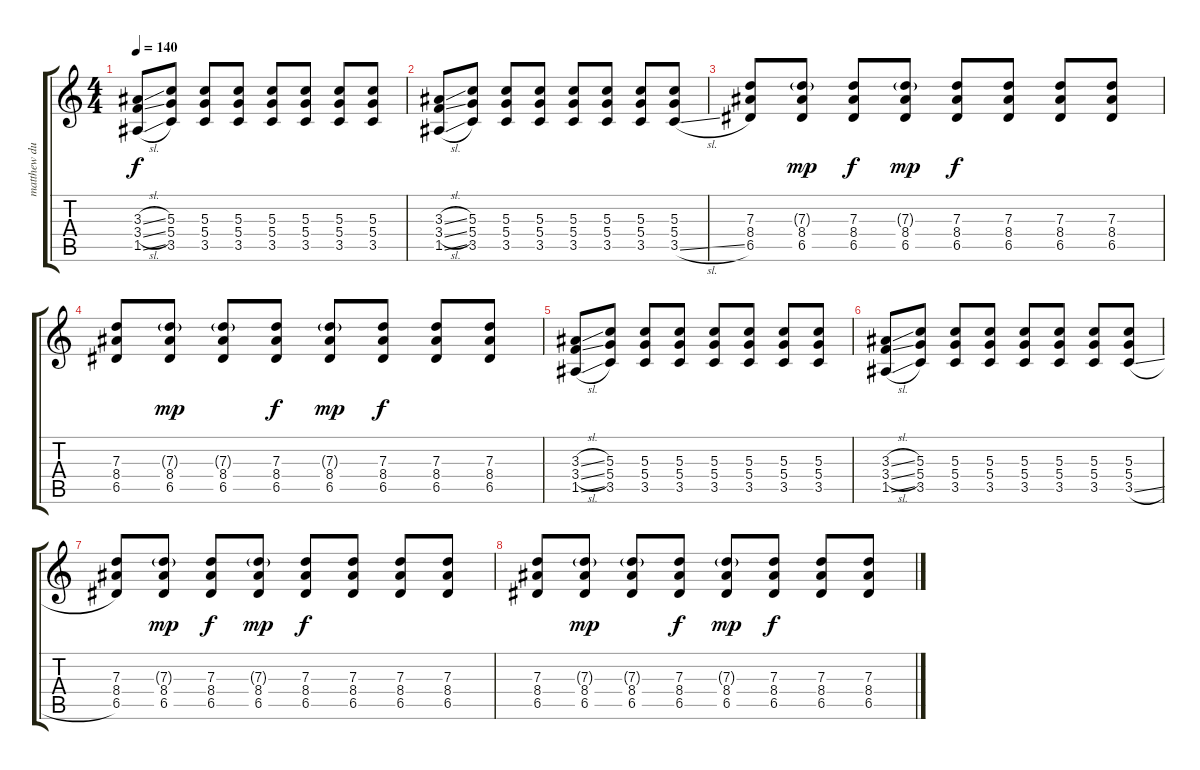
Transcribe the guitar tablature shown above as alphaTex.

\track ("matthew dub" "matthew du") {instrument acousticguitarsteel}
\staff {score tabs}
\tuning (E4 B3 G3 D3 A2 E2) {hide}
\ts (4 4)
\tempo 140
\clef g2
\ks c
(3.3{sl} 3.4{sl} 1.5{sl}).8{dy f} (5.3 5.4 3.5).8 (5.3 5.4 3.5).8 (5.3 5.4 3.5).8 (5.3 5.4 3.5).8 (5.3 5.4 3.5).8 (5.3 5.4 3.5).8 (5.3 5.4 3.5).8 |
(3.3{sl} 3.4{sl} 1.5{sl}).8 (5.3 5.4 3.5).8 (5.3 5.4 3.5).8 (5.3 5.4 3.5).8 (5.3 5.4 3.5).8 (5.3 5.4 3.5).8 (5.3 5.4 3.5).8 (5.3 5.4 3.5{sl}).8 |
(7.3 8.4 6.5).8 (7.3{g} 8.4 6.5).8{dy mp} (7.3 8.4 6.5).8{dy f} (7.3{g} 8.4 6.5).8{dy mp} (7.3 8.4 6.5).8{dy f} (7.3 8.4 6.5).8 (7.3 8.4 6.5).8 (7.3 8.4 6.5).8 |
(7.3 8.4 6.5).8 (7.3{g} 8.4 6.5).8{dy mp} (7.3{g} 8.4 6.5).8 (7.3 8.4 6.5).8{dy f} (7.3{g} 8.4 6.5).8{dy mp} (7.3 8.4 6.5).8{dy f} (7.3 8.4 6.5).8 (7.3 8.4 6.5).8 |
(3.3{sl} 3.4{sl} 1.5{sl}).8 (5.3 5.4 3.5).8 (5.3 5.4 3.5).8 (5.3 5.4 3.5).8 (5.3 5.4 3.5).8 (5.3 5.4 3.5).8 (5.3 5.4 3.5).8 (5.3 5.4 3.5).8 |
(3.3{sl} 3.4{sl} 1.5{sl}).8 (5.3 5.4 3.5).8 (5.3 5.4 3.5).8 (5.3 5.4 3.5).8 (5.3 5.4 3.5).8 (5.3 5.4 3.5).8 (5.3 5.4 3.5).8 (5.3 5.4 3.5{sl}).8 |
(7.3 8.4 6.5).8 (7.3{g} 8.4 6.5).8{dy mp} (7.3 8.4 6.5).8{dy f} (7.3{g} 8.4 6.5).8{dy mp} (7.3 8.4 6.5).8{dy f} (7.3 8.4 6.5).8 (7.3 8.4 6.5).8 (7.3 8.4 6.5).8 |
(7.3 8.4 6.5).8 (7.3{g} 8.4 6.5).8{dy mp} (7.3{g} 8.4 6.5).8 (7.3 8.4 6.5).8{dy f} (7.3{g} 8.4 6.5).8{dy mp} (7.3 8.4 6.5).8{dy f} (7.3 8.4 6.5).8 (7.3 8.4 6.5).8
